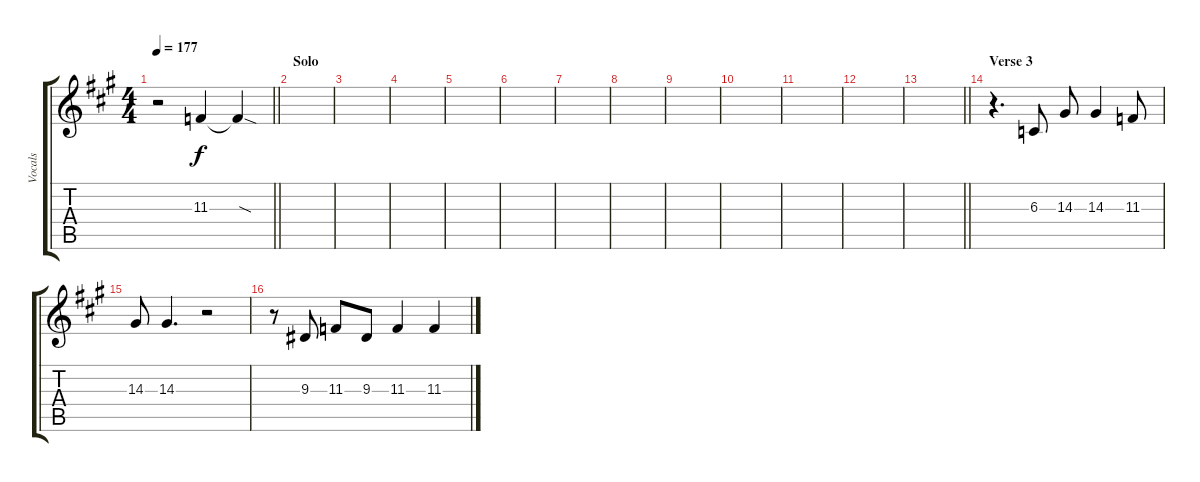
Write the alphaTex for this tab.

\track ("Vocals" "Vocals") {instrument lead6voice}
\staff {score tabs}
\tuning (Eb4 Bb3 Gb3 Db3 Ab2 Eb2) {hide}
\ts (4 4)
\tempo 177
\clef g2
\barLineRight lightlight
\ks a
r.2{dy f} 11.3.4 11.3{sod t}.4 |
\section ("" "Solo")
|
|
|
|
|
|
|
|
|
|
|
\barLineRight lightlight
|
\section ("" "Verse 3")
r.4{d} 6.3.8 14.3.8 14.3.4 11.3.8 |
14.3.8 14.3.4{d} r.2 |
r.8 9.3.8 11.3.8 9.3.8 11.3.4 11.3.4
